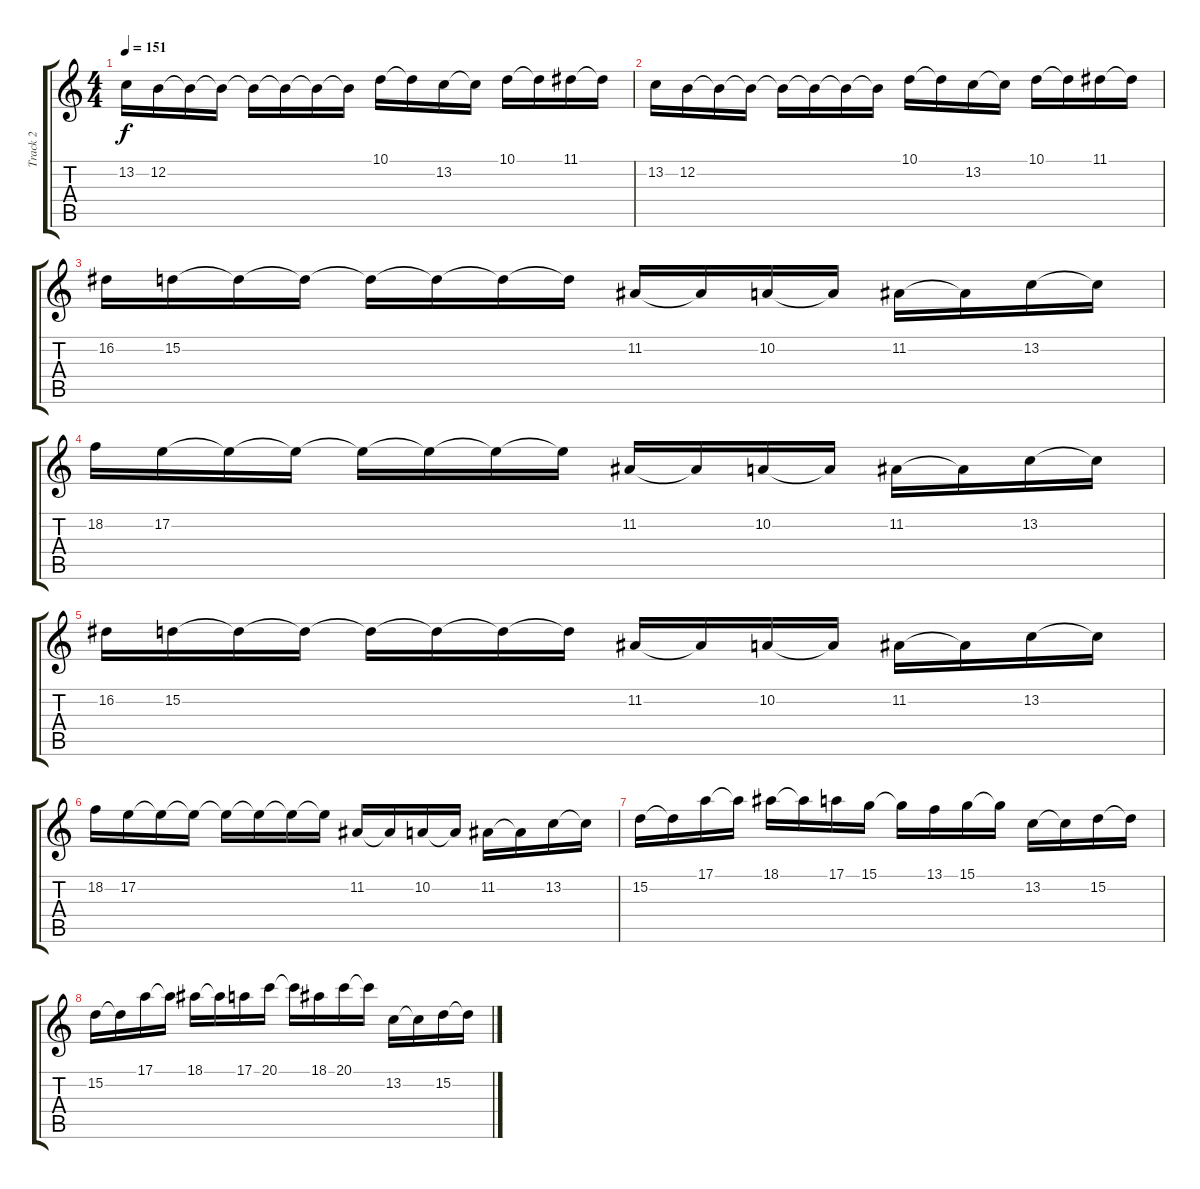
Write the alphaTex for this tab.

\track ("Track 2" "Track 2") {instrument lead5charang}
\staff {score tabs}
\tuning (E4 B3 G3 D3 A2 E2) {hide}
\ts (4 4)
\tempo 151
\clef g2
\ks c
13.2.16{dy f} 12.2.16 12.2{t}.16 12.2{t}.16 12.2{t}.16 12.2{t}.16 12.2{t}.16 12.2{t}.16 10.1.16 10.1{t}.16 13.2.16 13.2{t}.16 10.1.16 10.1{t}.16 11.1.16 11.1{t}.16 |
13.2.16 12.2.16 12.2{t}.16 12.2{t}.16 12.2{t}.16 12.2{t}.16 12.2{t}.16 12.2{t}.16 10.1.16 10.1{t}.16 13.2.16 13.2{t}.16 10.1.16 10.1{t}.16 11.1.16 11.1{t}.16 |
16.2.16 15.2.16 15.2{t}.16 15.2{t}.16 15.2{t}.16 15.2{t}.16 15.2{t}.16 15.2{t}.16 11.2.16 11.2{t}.16 10.2.16 10.2{t}.16 11.2.16 11.2{t}.16 13.2.16 13.2{t}.16 |
18.2.16 17.2.16 17.2{t}.16 17.2{t}.16 17.2{t}.16 17.2{t}.16 17.2{t}.16 17.2{t}.16 11.2.16 11.2{t}.16 10.2.16 10.2{t}.16 11.2.16 11.2{t}.16 13.2.16 13.2{t}.16 |
16.2.16 15.2.16 15.2{t}.16 15.2{t}.16 15.2{t}.16 15.2{t}.16 15.2{t}.16 15.2{t}.16 11.2.16 11.2{t}.16 10.2.16 10.2{t}.16 11.2.16 11.2{t}.16 13.2.16 13.2{t}.16 |
18.2.16 17.2.16 17.2{t}.16 17.2{t}.16 17.2{t}.16 17.2{t}.16 17.2{t}.16 17.2{t}.16 11.2.16 11.2{t}.16 10.2.16 10.2{t}.16 11.2.16 11.2{t}.16 13.2.16 13.2{t}.16 |
15.2.16 15.2{t}.16 17.1.16 17.1{t}.16 18.1.16 18.1{t}.16 17.1.16 15.1.16 15.1{t}.16 13.1.16 15.1.16 15.1{t}.16 13.2.16 13.2{t}.16 15.2.16 15.2{t}.16 |
15.2.16 15.2{t}.16 17.1.16 17.1{t}.16 18.1.16 18.1{t}.16 17.1.16 20.1.16 20.1{t}.16 18.1.16 20.1.16 20.1{t}.16 13.2.16 13.2{t}.16 15.2.16 15.2{t}.16
